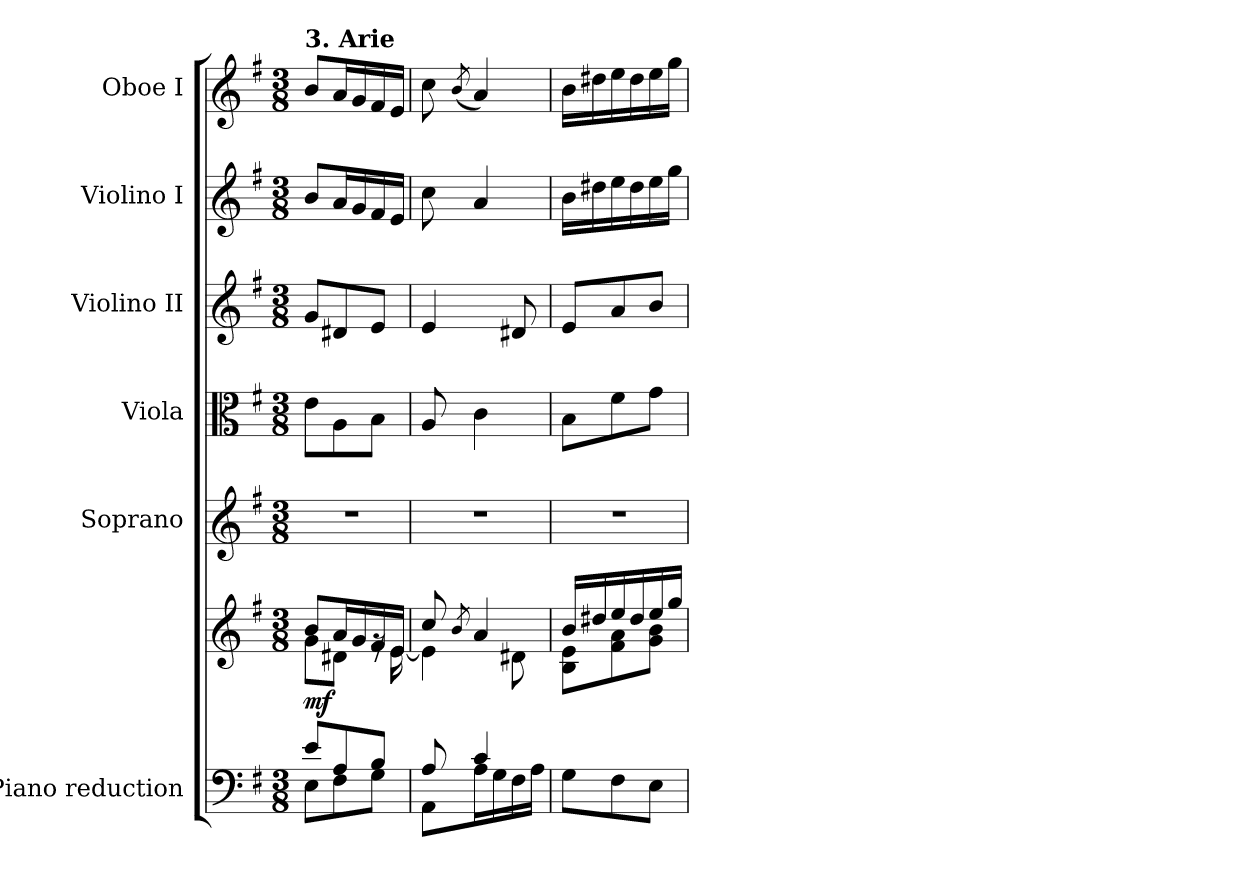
**kern	**kern	**dynam	**kern	**kern	**kern	**kern	**kern
*part6	*part6	*part6	*part5	*part4	*part3	*part2	*part1
*staff7	*staff6	*staff6/7	*staff5	*staff4	*staff3	*staff2	*staff1
*I"Piano reduction	*	*	*I"Soprano	*I"Viola	*I"Violino II	*I"Violino I	*I"Oboe I
*I'Pno	*	*	*	*I'Vla	*I'Vln	*I'Vln	*I'Ob
*clefF4	*clefG2	*	*clefG2	*clefC3	*clefG2	*clefG2	*clefG2
*k[f#]	*k[f#]	*	*k[f#]	*k[f#]	*k[f#]	*k[f#]	*k[f#]
*M3/8	*M3/8	*	*M3/8	*M3/8	*M3/8	*M3/8	*M3/8
=1	=1	=1	=1	=1	=1	=1	=1
*^	*^	*	*	*	*	*	*
!	!	!	!	!	!	!	!	!	!LO:TX:a:B:t=3. Arie
!	!	!	!	!LO:DY:b	!	!	!	!	!
8e/L	8E\L	8b/L	8g\L	mf	4.r	8e\L	8g/L	8b/L	8b/L
8A/	8F#\	16a/L	8d#X\J	.	.	8A\	8d#X/	16a/L	16a/L
.	.	16g/	.	.	.	.	.	16g/	16g/
8B/J	8G\J	16f#/	16rg	.	.	8B\J	8e/J	16f#/	16f#/
.	.	16e/JJ	[16e\	.	.	.	.	16e/JJ	16e/JJ
=2	=2	=2	=2	=2	=2	=2	=2	=2	=2
8A/	8AA\L	8cc/	4e\]	.	4.r	8A/	4e/	8cc\	8cc\
.	.	8qb/	.	.	.	.	.	.	(<8qb/
4c/	16A\L	4a/	.	.	.	4c\	.	4a/	4a/)
.	16G\	.	.	.	.	.	.	.	.
.	16F#\	.	8d#X\	.	.	.	8d#X/	.	.
.	16A\JJ	.	.	.	.	.	.	.	.
*v	*v	*	*	*	*	*	*	*	*
=3	=3	=3	=3	=3	=3	=3	=3	=3
8G\L	16b/LL	8B\ 8e\L	.	4.r	8B\L	8e/L	16b\LL	16b\LL
.	16dd#X/	.	.	.	.	.	16dd#X\	16dd#X\
8F#\	16ee/	8f#\ 8a\	.	.	8f#\	8a/	16ee\	16ee\
.	16dd#/	.	.	.	.	.	16dd#\	16dd#\
8E\J	16ee/	8g\ 8b\J	.	.	8g\J	8b/J	16ee\	16ee\
.	16gg/JJ	.	.	.	.	.	16gg\JJ	16gg\JJ
*	*v	*v	*	*	*	*	*	*
=	=	=	=	=	=	=	=
*-	*-	*-	*-	*-	*-	*-	*-
